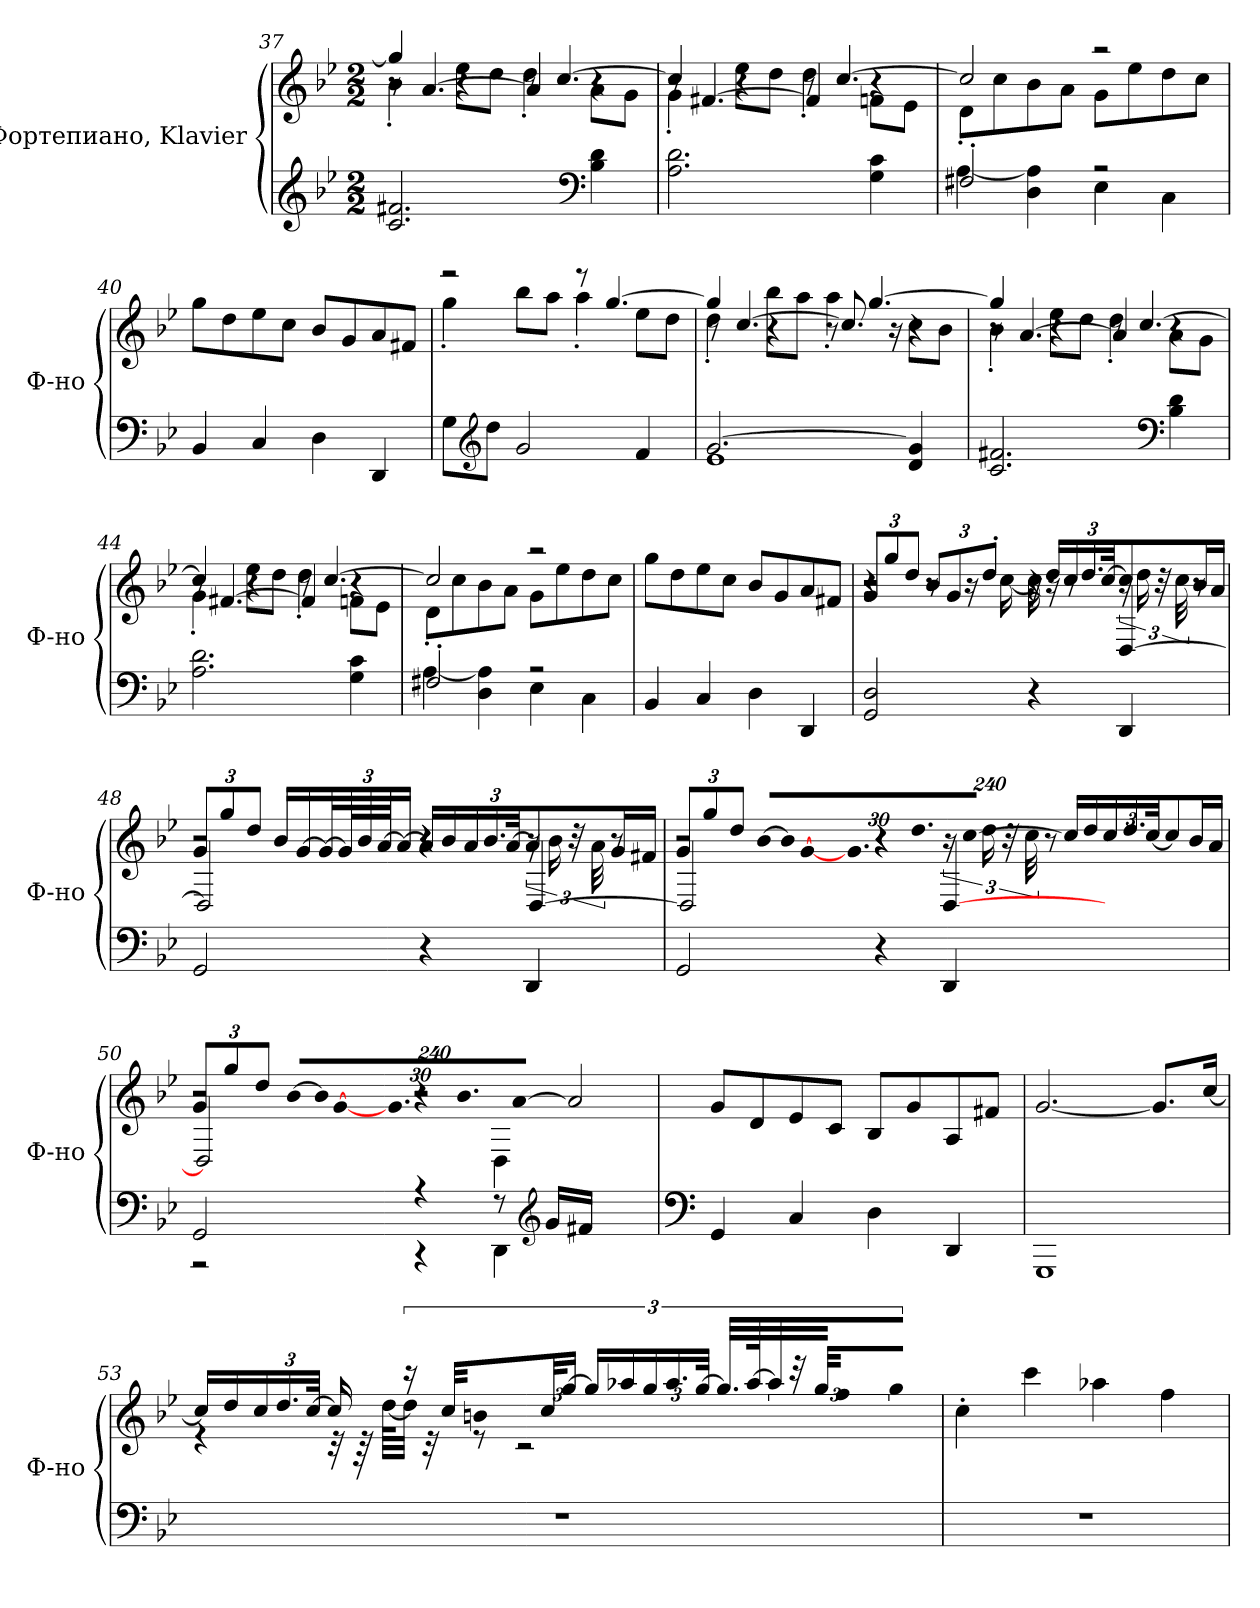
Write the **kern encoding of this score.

**kern	**kern
*part1	*part1
*staff2	*staff1
*I"Фортепиано, Klavier	*
*I'Ф-но	*
*clefG2	*clefG2
*k[b-e-]	*k[b-e-]
*M2/2	*M2/2
=37	=37
*	*^
*	*	*^
2.c/ 2.f#X/	4gg/]	4b-'\	8r
.	.	.	[4.a/
.	4r	8ee-\L	.
.	.	8dd\J	.
.	8r	4dd'\	4a/]
.	[4.cc/	.	.
*clefF4	*	*	*
4B-\ 4d\	.	8a\L	4r
.	.	8g\J	.
=38	=38	=38	=38
2.A\ 2.d\	4cc/]	4g'\	8r
.	.	.	[4.f#X/
.	4r	8ee-\L	.
.	.	8dd\J	.
.	8r	4dd'\	4f#/]
.	[4.cc/	.	.
4G\ 4c\	.	8fn\L	4r
.	.	8e-\J	.
*	*	*v	*v
!!LO:LB:g=z
=39	=39	=39
*^	*	*
2F#X'/	[4A\	2cc/]	8d'\L
.	.	.	8cc\
.	4D\ 4A\]	.	8b-\
.	.	.	8a\J
2r	4E-\	2r	8g\L
.	.	.	8ee-\
.	4C\	.	8dd\
.	.	.	8cc\J
*v	*v	*	*
*	*v	*v
=40	=40
4BB-/	8gg\L
.	8dd\
4C/	8ee-\
.	8cc\J
4D\	8b-/L
.	8g/
4DD/	8a/
.	8f#X/J
=41	=41
*	*^
8G\L	2r	4gg'\
*clefG2	*	*
8dd\J	.	.
2g/	.	8bb-\L
.	.	8aa\J
.	8r	4aa'\
.	[4.gg/	.
4f/	.	8ee-\L
.	.	8dd\J
=42	=42	=42
*^	*	*^
[2.g/	1e-	4gg/]	4dd'\	8r
.	.	.	.	[4.cc/
.	.	4r	8bb-\L	.
.	.	.	8aa\J	.
.	.	8r	4aa'\	8.cc/]
.	.	[4.gg/	.	.
.	.	.	.	16r
4d/ 4g/]	.	.	8cc\L	4r
.	.	.	8b-\J	.
*v	*v	*	*	*
!!LO:LB:g=z	!!	!!
=43	=43	=43	=43
2.c/ 2.f#X/	4gg/]	4b-'\	8r
.	.	.	[4.a/
.	4r	8ee-\L	.
.	.	8dd\J	.
.	8r	4dd'\	4a/]
.	[4.cc/	.	.
*clefF4	*	*	*
4B-\ 4d\	.	8a\L	4r
.	.	8g\J	.
=44	=44	=44	=44
2.A\ 2.d\	4cc/]	4g'\	8r
.	.	.	[4.f#X/
.	4r	8ee-\L	.
.	.	8dd\J	.
.	8r	4dd'\	4f#/]
.	[4.cc/	.	.
4G\ 4c\	.	8fn\L	4r
.	.	8e-\J	.
*	*	*v	*v
=45	=45	=45
*^	*	*
2F#X'/	[4A\	2cc/]	8d'\L
.	.	.	8cc\
.	4D\ 4A\]	.	8b-\
.	.	.	8a\J
2r	4E-\	2r	8g\L
.	.	.	8ee-\
.	4C\	.	8dd\
.	.	.	8cc\J
*v	*v	*	*
*	*v	*v
=46	=46
4BB-/	8gg\L
.	8dd\
4C/	8ee-\
.	8cc\J
4D\	8b-/L
.	8g/
4DD/	8a/
.	8f#X/J
!!LO:PB:g=z
=47	=47
*	*Xbrackettup
*	*^
*	*	*^
2GG/ 2D/	12g/L	4r	2r
.	12gg/	.	.
.	12dd/J	.	.
.	12b-/L	8r	.
.	12g/	.	.
.	.	16r	.
.	12dd'/J	.	.
.	.	[16cc\	.
4r	16r	16cc\]	4r
.	16dd/LL	16r	.
.	24cc/	8r	.
.	24.dd/	.	.
.	[48cc/JK	.	.
*	*	*brackettup	*
4DD/	8cc/]	24r	[4D/
.	.	24dd\	.
.	.	48r	.
.	.	48cc\	.
.	16b-/L	8r	.
.	16a/JJ	.	.
=48	=48	=48	=48
*	*Xbrackettup	*	*
2GG/	12g/L	2r	2D/]
.	12gg/	.	.
.	12dd/J	.	.
.	16b-/LL	.	.
.	[16g/	.	.
.	32g/L_	.	.
.	96g/L]	.	.
.	96b-/	.	.
.	[96a/JJ	.	.
.	16a/JJ_	.	.
4r	16a/LL]	4r	4r
.	16b-/	.	.
.	24a/	.	.
.	24.b-/	.	.
.	[48a/JK	.	.
*	*	*brackettup	*
4DD/	8a/]	24r	[4D/
.	.	24b-\	.
.	.	48r	.
.	.	48a\	.
.	16g/L	8r	.
.	16f#X/JJ	.	.
!!LO:LB:g=z	!!	!!
=49	=49	=49	=49
*	*Xbrackettup	*	*
2GG/	12g/L	2r	2D/]
.	12gg/	.	.
.	12dd/J	.	.
!	!LO:N:vis=16	!	!
.	[1920%137b-/LL	.	.
!	!LO:N:vis=64	!	!
.	960%17b-/LL]	.	.
!	!LO:N:vis=64	!	!
.	[960%17g/J	.	.
.	1920ryy	.	.
!	!LO:N:vis=32.	!	!
.	1920%103g/]	.	.
!	!LO:N:vis=32.	!	!
.	1920%103dd/	.	.
!	!LO:N:vis=32	!	!
.	[640%23cc/JJJ	.	.
4r	.	4r	4r
.	16cc/LL]	.	.
.	16dd/	.	.
.	24cc/	.	.
.	24.dd/	.	.
.	[48cc/JK	.	.
*	*	*brackettup	*
4DD/	.	24r	[4D/
.	8cc/]	.	.
.	.	24dd\	.
.	.	48r	.
.	.	48cc\	.
.	.	8r	.
.	16b-/L	.	.
.	16a/JJ	.	.
1920ryy	.	1920ryy	1920ryy
=50	=50	=50	=50
*^	*	*	*
*	*	*Xbrackettup	*	*
2GG/	2r	12g/L	2r	2D/]
.	.	12gg/	.	.
.	.	12dd/J	.	.
!	!	!LO:N:vis=16	!	!
.	.	[1920%137b-/LL	.	.
!	!	!LO:N:vis=64	!	!
.	.	960%17b-/LL]	.	.
!	!	!LO:N:vis=64	!	!
.	.	[960%17g/J	.	.
.	.	1920ryy	.	.
!	!	!LO:N:vis=32.	!	!
.	.	1920%103g/]	.	.
!	!	!LO:N:vis=32.	!	!
.	.	1920%103b-/	.	.
!	!	!LO:N:vis=32	!	!
.	.	[640%23a/JJJ	.	.
4r	4r	.	4r	2r
.	.	2a/]	.	.
8r	4DD\	.	4D\	.
*clefG2	*	*	*	*
16g/LL	.	.	.	.
16f#X/JJ	.	.	.	.
1920ryy	1920ryy	.	1920ryy	1920ryy
*v	*v	*	*	*
*	*v	*v	*v
!!LO:LB:g=z
=51	=51
*clefF4	*
4GG/	8g/L
.	8d/
4C/	8e-/
.	8c/J
4D\	8B-/L
.	8g/
4DD/	8A/
.	8f#X/J
=52	=52
1GGG	[2.g/
.	8.g/L]
.	[16cc/Jk
!!LO:LB:g=z
=53	=53
*	*^
1r	16cc/LL]	4r
.	16dd/	.
.	24cc/	.
.	24.dd/	.
.	[48cc/JJk	.
.	16cc/]	32r
.	.	64r
.	.	[64dd\KLLL
*	*brackettup	*
.	24r	32dd\JJJ]
.	.	32r
.	48cc/KLL	.
.	16bn/	8r
*	*Xbrackettup	*
.	48cc/K	.
.	[24gg/JJ	.
.	16gg/LL]	2r
.	16aa-X/	.
.	24gg/	.
.	24.aa-/	.
.	[48gg/JJk	.
.	32.gg/LLL]	.
.	[64aa-/K	.
*	*brackettup	*
.	48aa-/JJJ]	.
.	48r	.
.	48gg/KLL	.
.	16ff/	.
.	16gg/JJ	.
*	*v	*v
=54	=54
1r	4cc'\
.	4ccc\
.	4aa-X\
.	4ff\
=	=
*-	*-
